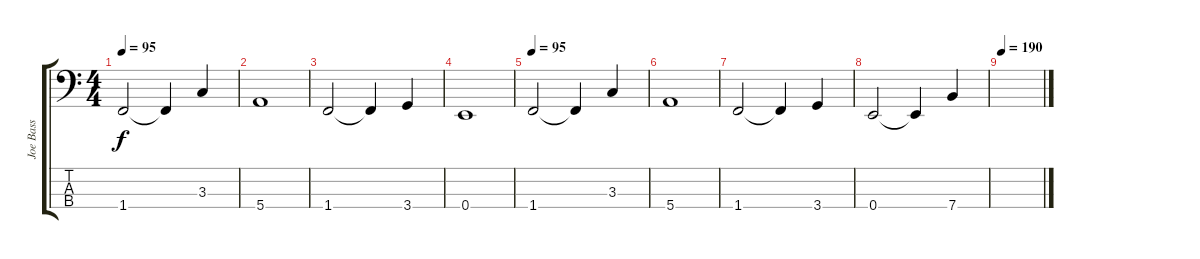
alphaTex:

\track ("Joe Bass" "Joe Bass") {instrument acousticguitarnylon}
\staff {score tabs}
\tuning (G2 D2 A1 E1) {hide}
\ts (4 4)
\tempo 95
\clef f4
\ks c
1.4.2{dy f} 1.4{t}.4 3.3.4 |
5.4.1 |
1.4.2 1.4{t}.4 3.4.4 |
0.4.1 |
\tempo 95
1.4.2 1.4{t}.4 3.3.4 |
5.4.1 |
1.4.2 1.4{t}.4 3.4.4 |
0.4.2 0.4{t}.4 7.4.4 |
\tempo 190
